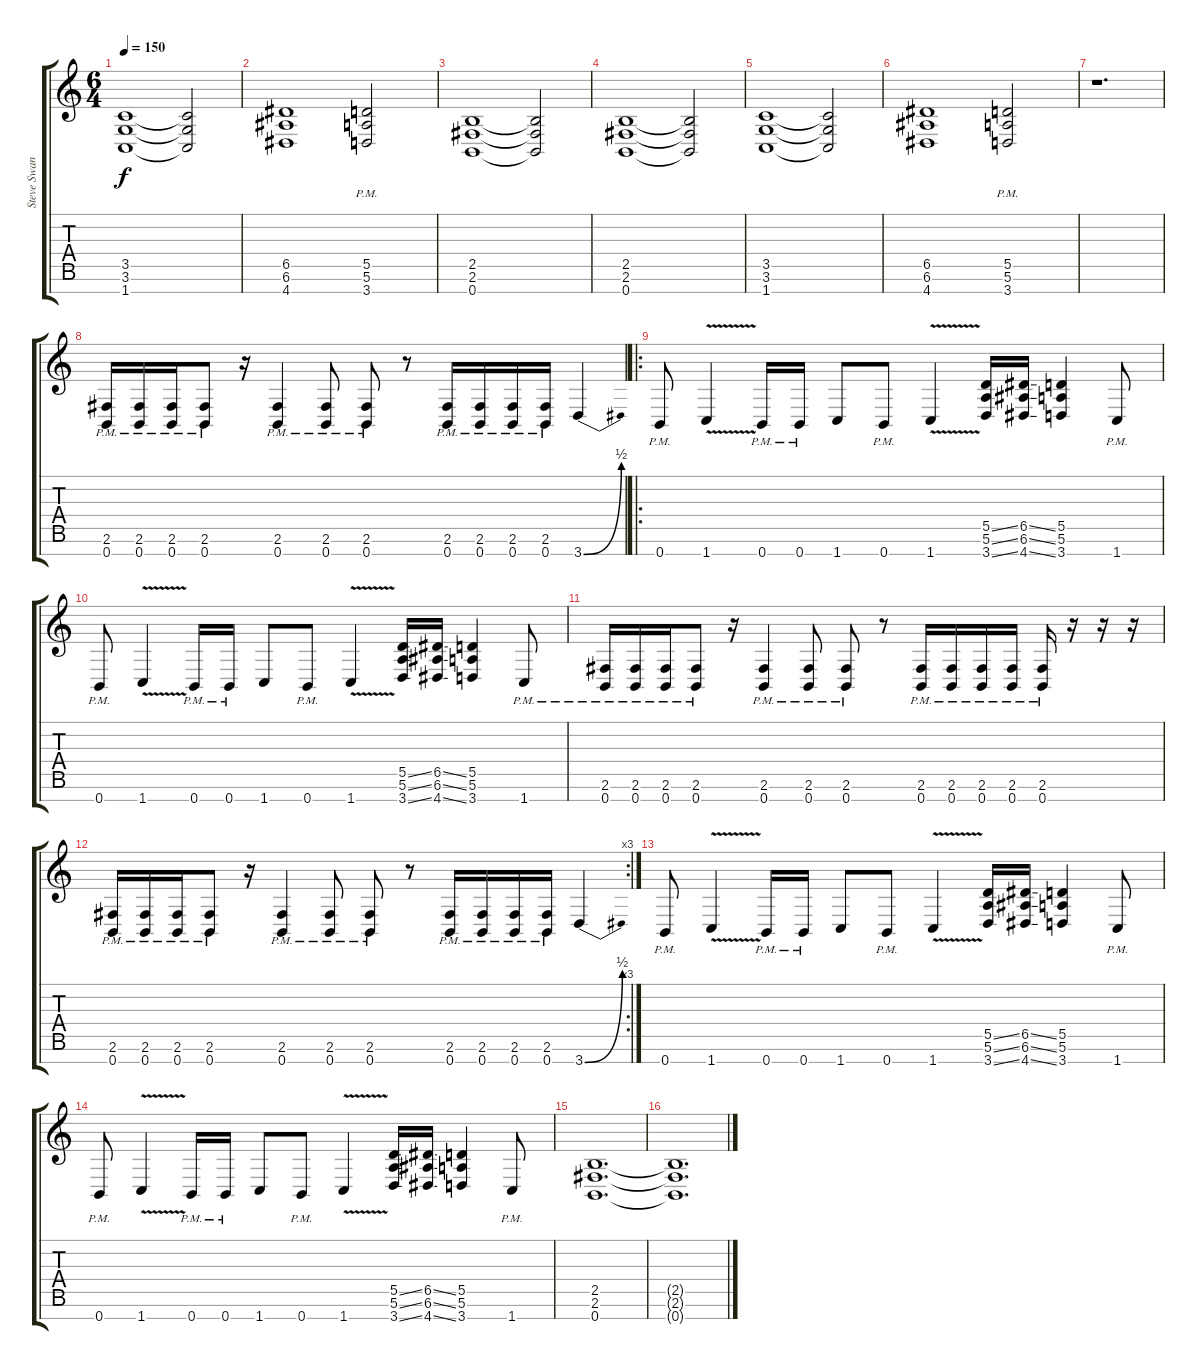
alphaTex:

\track ("Steve Swanson" "Steve Swan") {instrument distortionguitar}
\staff {score tabs}
\tuning (E4 B3 G3 D3 A2 E2 B1) {hide}
\ts (6 4)
\tempo 150
\clef g2
\ks c
(3.5 3.6 1.7).1{dy f} (3.5{t} 3.6{t} 1.7{t}).2 |
(6.5 6.6 4.7).1 (5.5{pm} 5.6{pm} 3.7{pm}).2 |
(2.5 2.6 0.7).1 (2.5{t} 2.6{t} 0.7{t}).2 |
(2.5 2.6 0.7).1 (2.5{t} 2.6{t} 0.7{t}).2 |
(3.5 3.6 1.7).1 (3.5{t} 3.6{t} 1.7{t}).2 |
(6.5 6.6 4.7).1 (5.5{pm} 5.6{pm} 3.7{pm}).2 |
r.1{d} |
(2.6{pm} 0.7{pm}).16 (2.6{pm} 0.7{pm}).16 (2.6{pm} 0.7{pm}).16 (2.6{pm} 0.7{pm}).8 r.16 (2.6{pm} 0.7{pm}).4 (2.6{pm} 0.7{pm}).8 (2.6{pm} 0.7{pm}).8 r.8 (2.6{pm} 0.7{pm}).16 (2.6{pm} 0.7{pm}).16 (2.6{pm} 0.7{pm}).16 (2.6{pm} 0.7{pm}).16 3.7{be (bend 0 0 60 2)}.4 |
\ro
0.7{pm}.8 1.7{v}.4 0.7{pm}.16 0.7{pm}.16 1.7.8 0.7{pm}.8 1.7{v}.4 (5.5{ss} 5.6{ss} 3.7{ss}).16 (6.5{ss} 6.6{ss} 4.7{ss}).16 (5.5 5.6 3.7).4 1.7{pm}.8 |
0.7{pm}.8 1.7{v}.4 0.7{pm}.16 0.7{pm}.16 1.7.8 0.7{pm}.8 1.7{v}.4 (5.5{ss} 5.6{ss} 3.7{ss}).16 (6.5{ss} 6.6{ss} 4.7{ss}).16 (5.5 5.6 3.7).4 1.7{pm}.8 |
(2.6{pm} 0.7).16 (2.6{pm} 0.7{pm}).16 (2.6{pm} 0.7{pm}).16 (2.6{pm} 0.7{pm}).8 r.16 (2.6{pm} 0.7{pm}).4 (2.6{pm} 0.7{pm}).8 (2.6{pm} 0.7{pm}).8 r.8 (2.6{pm} 0.7{pm}).16 (2.6{pm} 0.7{pm}).16 (2.6{pm} 0.7{pm}).16 (2.6{pm} 0.7{pm}).16 (2.6{pm} 0.7{pm}).16 r.16 r.16 r.16 |
\rc 3
(2.6{pm} 0.7{pm}).16 (2.6{pm} 0.7{pm}).16 (2.6{pm} 0.7{pm}).16 (2.6{pm} 0.7{pm}).8 r.16 (2.6{pm} 0.7{pm}).4 (2.6{pm} 0.7{pm}).8 (2.6{pm} 0.7{pm}).8 r.8 (2.6{pm} 0.7{pm}).16 (2.6{pm} 0.7{pm}).16 (2.6{pm} 0.7{pm}).16 (2.6{pm} 0.7{pm}).16 3.7{be (bend 0 0 60 2)}.4 |
0.7{pm}.8 1.7{v}.4 0.7{pm}.16 0.7{pm}.16 1.7.8 0.7{pm}.8 1.7{v}.4 (5.5{ss} 5.6{ss} 3.7{ss}).16 (6.5{ss} 6.6{ss} 4.7{ss}).16 (5.5 5.6 3.7).4 1.7{pm}.8 |
0.7{pm}.8 1.7{v}.4 0.7{pm}.16 0.7{pm}.16 1.7.8 0.7{pm}.8 1.7{v}.4 (5.5{ss} 5.6{ss} 3.7{ss}).16 (6.5{ss} 6.6{ss} 4.7{ss}).16 (5.5 5.6 3.7).4 1.7{pm}.8 |
(2.5 2.6 0.7).1{d} |
(2.5{t} 2.6{t} 0.7{t}).1{d}
